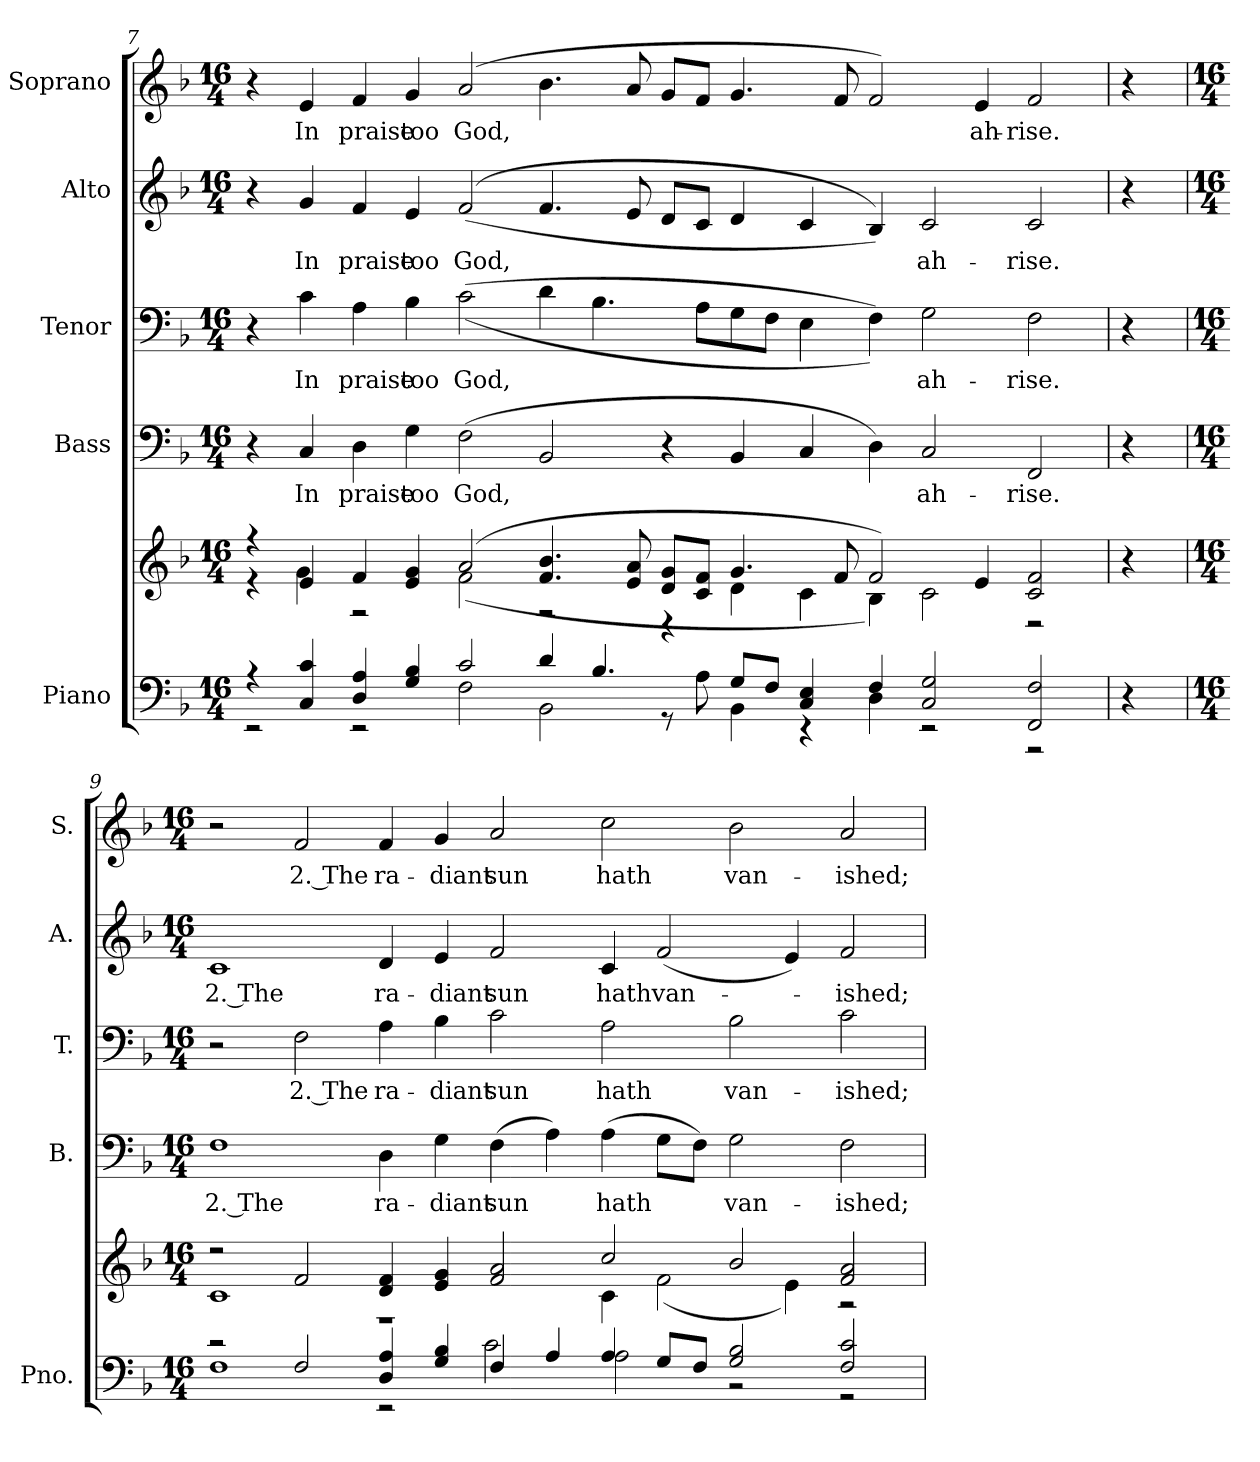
**kern	**kern	**kern	**text	**kern	**text	**kern	**text	**kern	**text
*part5	*part5	*part4	*part4	*part3	*part3	*part2	*part2	*part1	*part1
*staff6	*staff5	*staff4	*staff4	*staff3	*staff3	*staff2	*staff2	*staff1	*staff1
*I"Piano	*	*I"Bass	*	*I"Tenor	*	*I"Alto	*	*I"Soprano	*
*I'Pno.	*	*I'B.	*	*I'T.	*	*I'A.	*	*I'S.	*
!!LO:PB:g=z
*clefF4	*clefG2	*clefF4	*	*clefF4	*	*clefG2	*	*clefG2	*
*k[b-]	*k[b-]	*k[b-]	*	*k[b-]	*	*k[b-]	*	*k[b-]	*
*F:	*F:	*F:	*	*F:	*	*F:	*	*F:	*
*M16/4	*M16/4	*M16/4	*	*M16/4	*	*M16/4	*	*M16/4	*
=7	=7	=7	=7	=7	=7	=7	=7	=7	=7
*^	*^	*	*	*	*	*	*	*	*
4r	2r	4r	4r	4r	.	4r	.	4r	.	4r	.
!	!	!	!	!	!LO:LY:b:color=#000000	!	!	!	!	!	!
!	!	!	!	!	!	!	!LO:LY:b:color=#000000	!	!	!	!
!	!	!	!	!	!	!	!	!	!LO:LY:b:color=#000000	!	!
!	!	!	!	!	!	!	!	!	!	!	!LO:LY:b:color=#000000
4Ci/ 4ci	.	4ei/	4gi\	4Ci/	In	4ci\	In	4gi/	In	4ei/	In
!	!	!	!	!	!LO:LY:b:color=#000000	!	!	!	!	!	!
!	!	!	!	!	!	!	!LO:LY:b:color=#000000	!	!	!	!
!	!	!	!	!	!	!	!	!	!LO:LY:b:color=#000000	!	!
!	!	!	!	!	!	!	!	!	!	!	!LO:LY:b:color=#000000
4Di/ 4Ai	2r	4fi/	2r	4Di\	praise	4Ai\	praise	4fi/	praise	4fi/	praise
!	!	!	!	!	!LO:LY:b:color=#000000	!	!	!	!	!	!
!	!	!	!	!	!	!	!LO:LY:b:color=#000000	!	!	!	!
!	!	!	!	!	!	!	!	!	!LO:LY:b:color=#000000	!	!
!	!	!	!	!	!	!	!	!	!	!	!LO:LY:b:color=#000000
4Gi/ 4B-i	.	4ei/ 4gi	.	4Gi\	too	4B-i\	too	4ei/	too	4gi/	too
!	!	!	!	!	!LO:LY:b:color=#000000	!	!	!	!	!	!
!	!	!	!	!	!	!	!LO:LY:b:color=#000000	!	!	!	!
!	!	!	!	!	!	!	!	!	!LO:LY:b:color=#000000	!	!
!	!	!	!	!	!	!	!	!	!	!	!LO:LY:b:color=#000000
2ci/	2Fi\	(2ai/	(2fi\	(2Fi\	God,	((2ci\	God,	((2fi/	God,	(2ai/	God,
4di/	2BB-i\	4.fi/ 4.b-i	2r	2BB-i/	.	4di\	.	4.fi/	.	4.b-i\	.
4.B-i/	.	.	.	.	.	4.B-i\	.	.	.	.	.
.	.	8ei/ 8ai	.	.	.	.	.	8ei/	.	8ai/	.
.	8r	8di/ 8giL	4r	4r	.	.	.	8di/L	.	8gi/L	.
8Ai\	8ryy	8ci/ 8fiJ	.	.	.	8Ai\L	.	8ci/J	.	8fi/J	.
8Gi/L	4BB-i\	4.gi/	4di\	4BB-i/	.	8Gi\	.	4di/	.	4.gi/	.
8Fi/J	.	.	.	.	.	8Fi\J	.	.	.	.	.
4Ci/ 4Ei	4r	.	4ci\	4Ci/	.	4Ei\	.	4ci/	.	.	.
.	.	8fi/	.	.	.	.	.	.	.	8fi/	.
4Fi/	4Di\	2fi/)	4B-i\)	4Di\)	.	4Fi\))	.	4B-i/))	.	2fi/)	.
!	!	!	!	!	!LO:LY:b:color=#000000	!	!	!	!	!	!
!	!	!	!	!	!	!	!LO:LY:b:color=#000000	!	!	!	!
!	!	!	!	!	!	!	!	!	!LO:LY:b:color=#000000	!	!
2Ci/ 2Gi	2r	.	2ci\	2Ci/	ah-	2Gi\	ah-	2ci/	ah-	.	.
!	!	!	!	!	!	!	!	!	!	!	!LO:LY:b:color=#000000
.	.	4ei/	.	.	.	.	.	.	.	4ei/	ah-
!	!	!	!	!	!LO:LY:b:color=#000000	!	!	!	!	!	!
!	!	!	!	!	!	!	!LO:LY:b:color=#000000	!	!	!	!
!	!	!	!	!	!	!	!	!	!LO:LY:b:color=#000000	!	!
!	!	!	!	!	!	!	!	!	!	!	!LO:LY:b:color=#000000
2FFi/ 2Fi	2r	2ci/ 2fi	2r	2FFi/	-rise.	2Fi\	-rise.	2ci/	-rise.	2fi/	-rise.
*v	*v	*	*	*	*	*	*	*	*	*	*
*	*v	*v	*	*	*	*	*	*	*	*
!!LO:PB:g=z
=8	=8	=8	=8	=8	=8	=8	=8	=8	=8
4r	4r	4r	.	4r	.	4r	.	4r	.
=9	=9	=9	=9	=9	=9	=9	=9	=9	=9
*M16/4	*M16/4	*M16/4	*	*M16/4	*	*M16/4	*	*M16/4	*
*^	*^	*	*	*	*	*	*	*	*
!	!	!	!	!	!LO:LY:b:color=#000000	!	!	!	!	!	!
!	!	!	!	!	!	!	!	!	!LO:LY:b:color=#000000	!	!
2r	1Fi	2r	1ci	1Fi	2. The	2r	.	1ci	2. The	2r	.
!	!	!	!	!	!	!	!LO:LY:b:color=#000000	!	!	!	!
!	!	!	!	!	!	!	!	!	!	!	!LO:LY:b:color=#000000
2Fi/	.	2fi/	.	.	.	2Fi\	2. The	.	.	2fi/	2. The
!	!	!	!	!	!LO:LY:b:color=#000000	!	!	!	!	!	!
!	!	!	!	!	!	!	!LO:LY:b:color=#000000	!	!	!	!
!	!	!	!	!	!	!	!	!	!LO:LY:b:color=#000000	!	!
!	!	!	!	!	!	!	!	!	!	!	!LO:LY:b:color=#000000
4Di/ 4Ai	2r	4di/ 4fi	1r	4Di\	ra-	4Ai\	ra-	4di/	ra-	4fi/	ra-
!	!	!	!	!	!LO:LY:b:color=#000000	!	!	!	!	!	!
!	!	!	!	!	!	!	!LO:LY:b:color=#000000	!	!	!	!
!	!	!	!	!	!	!	!	!	!LO:LY:b:color=#000000	!	!
!	!	!	!	!	!	!	!	!	!	!	!LO:LY:b:color=#000000
4Gi/ 4B-i	.	4ei/ 4gi	.	4Gi\	-diant	4B-i\	-diant	4ei/	-diant	4gi/	-diant
!	!	!	!	!	!LO:LY:b:color=#000000	!	!	!	!	!	!
!	!	!	!	!	!	!	!LO:LY:b:color=#000000	!	!	!	!
!	!	!	!	!	!	!	!	!	!LO:LY:b:color=#000000	!	!
!	!	!	!	!	!	!	!	!	!	!	!LO:LY:b:color=#000000
4Fi/	2ci\	2fi/ 2ai	.	(4Fi\	sun	2ci\	sun	2fi/	sun	2ai/	sun
4Ai/	.	.	.	4Ai\)	.	.	.	.	.	.	.
!	!	!	!	!	!LO:LY:b:color=#000000	!	!	!	!	!	!
!	!	!	!	!	!	!	!LO:LY:b:color=#000000	!	!	!	!
!	!	!	!	!	!	!	!	!	!LO:LY:b:color=#000000	!	!
!	!	!	!	!	!	!	!	!	!	!	!LO:LY:b:color=#000000
4Ai/	2Ai\	2cci/	4ci\	(4Ai\	hath	2Ai\	hath	4ci/	hath	2cci\	hath
!	!	!	!	!	!	!	!	!	!LO:LY:b:color=#000000	!	!
8Gi/L	.	.	(2fi\	8Gi\L	.	.	.	(2fi/	van-	.	.
8Fi/J	.	.	.	8Fi\J)	.	.	.	.	.	.	.
!	!	!	!	!	!LO:LY:b:color=#000000	!	!	!	!	!	!
!	!	!	!	!	!	!	!LO:LY:b:color=#000000	!	!	!	!
!	!	!	!	!	!	!	!	!	!	!	!LO:LY:b:color=#000000
2Gi/ 2B-i	2r	2b-i/	.	2Gi\	van-	2B-i\	van-	.	.	2b-i\	van-
.	.	.	4ei\)	.	.	.	.	4ei/)	.	.	.
!	!	!	!	!	!LO:LY:b:color=#000000	!	!	!	!	!	!
!	!	!	!	!	!	!	!LO:LY:b:color=#000000	!	!	!	!
!	!	!	!	!	!	!	!	!	!LO:LY:b:color=#000000	!	!
!	!	!	!	!	!	!	!	!	!	!	!LO:LY:b:color=#000000
2Fi/ 2ci	2r	2fi/ 2ai	2r	2Fi\	-ished;	2ci\	-ished;	2fi/	-ished;	2ai/	-ished;
*v	*v	*	*	*	*	*	*	*	*	*	*
*	*v	*v	*	*	*	*	*	*	*	*
=	=	=	=	=	=	=	=	=	=
*-	*-	*-	*-	*-	*-	*-	*-	*-	*-
